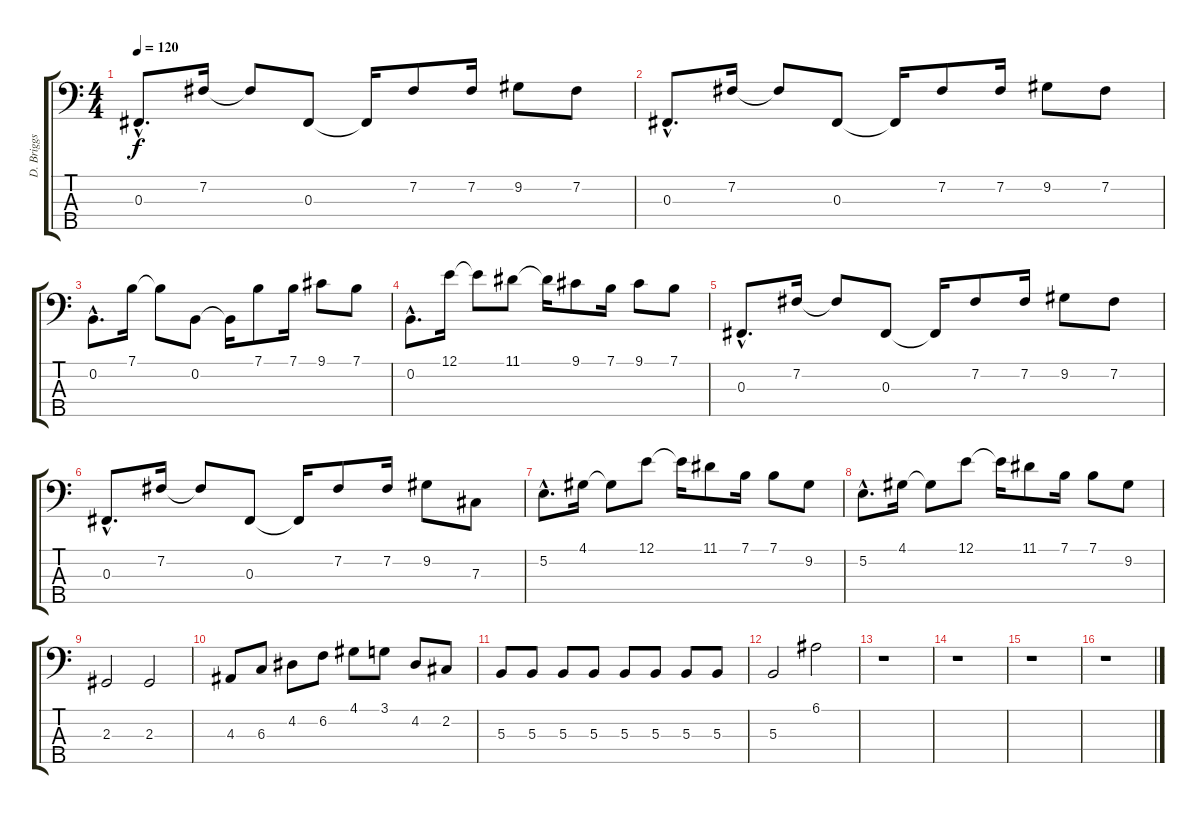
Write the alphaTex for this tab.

\track ("D. Briggs Bass" "D. Briggs ") {instrument electricbassfinger}
\staff {score tabs}
\tuning (E2 B1 Gb1 Db1 Ab0) {hide}
\ts (4 4)
\tempo 120
\clef f4
\ks c
0.3{hac}.8{d dy f} 7.2.16 7.2{t}.8 0.3.8 0.3{t}.16 7.2.8 7.2.16 9.2.8 7.2.8 |
0.3{hac}.8{d} 7.2.16 7.2{t}.8 0.3.8 0.3{t}.16 7.2.8 7.2.16 9.2.8 7.2.8 |
0.2{hac}.8{d} 7.1.16 7.1{t}.8 0.2.8 0.2{t}.16 7.1.8 7.1.16 9.1.8 7.1.8 |
0.2{hac}.8{d} 12.1.16 12.1{t}.8 11.1.8 11.1{t}.16 9.1.8 7.1.16 9.1.8 7.1.8 |
0.3{hac}.8{d} 7.2.16 7.2{t}.8 0.3.8 0.3{t}.16 7.2.8 7.2.16 9.2.8 7.2.8 |
0.3{hac}.8{d} 7.2.16 7.2{t}.8 0.3.8 0.3{t}.16 7.2.8 7.2.16 9.2.8 7.3.8 |
5.2{hac}.8{d} 4.1.16 4.1{t}.8 12.1.8 12.1{t}.16 11.1.8 7.1.16 7.1.8 9.2.8 |
5.2{hac}.8{d} 4.1.16 4.1{t}.8 12.1.8 12.1{t}.16 11.1.8 7.1.16 7.1.8 9.2.8 |
2.3.2 2.3.2 |
4.3.8 6.3.8 4.2.8 6.2.8 4.1.8 3.1.8 4.2.8 2.2.8 |
5.3.8 5.3.8 5.3.8 5.3.8 5.3.8 5.3.8 5.3.8 5.3.8 |
5.3.2 6.1.2 |
r.1 |
r.1 |
r.1 |
r.1
